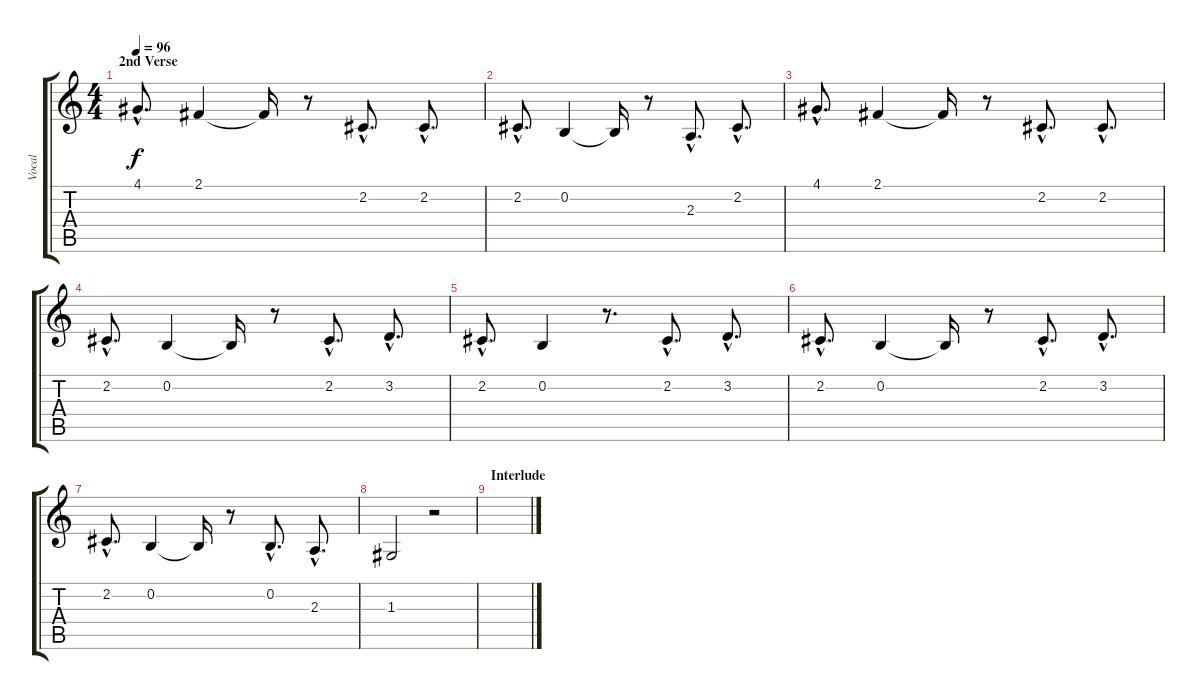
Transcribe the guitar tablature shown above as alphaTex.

\track ("Vocal" "Vocal") {instrument oboe}
\staff {score tabs}
\tuning (E4 B3 G3 D3 A2 E2) {hide}
\ts (4 4)
\section ("" "2nd Verse")
\tempo 96
\clef g2
\ks c
4.1{hac}.8{d dy f} 2.1.4 2.1{t}.16 r.8 2.2{hac}.8{d} 2.2{hac}.8{d} |
2.2{hac}.8{d} 0.2.4 0.2{t}.16 r.8 2.3{hac}.8{d} 2.2{hac}.8{d} |
4.1{hac}.8{d} 2.1.4 2.1{t}.16 r.8 2.2{hac}.8{d} 2.2{hac}.8{d} |
2.2{hac}.8{d} 0.2.4 0.2{t}.16 r.8 2.2{hac}.8{d} 3.2{hac}.8{d} |
2.2{hac}.8{d} 0.2.4 r.8{d} 2.2{hac}.8{d} 3.2{hac}.8{d} |
2.2{hac}.8{d} 0.2.4 0.2{t}.16 r.8 2.2{hac}.8{d} 3.2{hac}.8{d} |
2.2{hac}.8{d} 0.2.4 0.2{t}.16 r.8 0.2{hac}.8{d} 2.3{hac}.8{d} |
1.3.2 r.2 |
\section ("" "Interlude")
